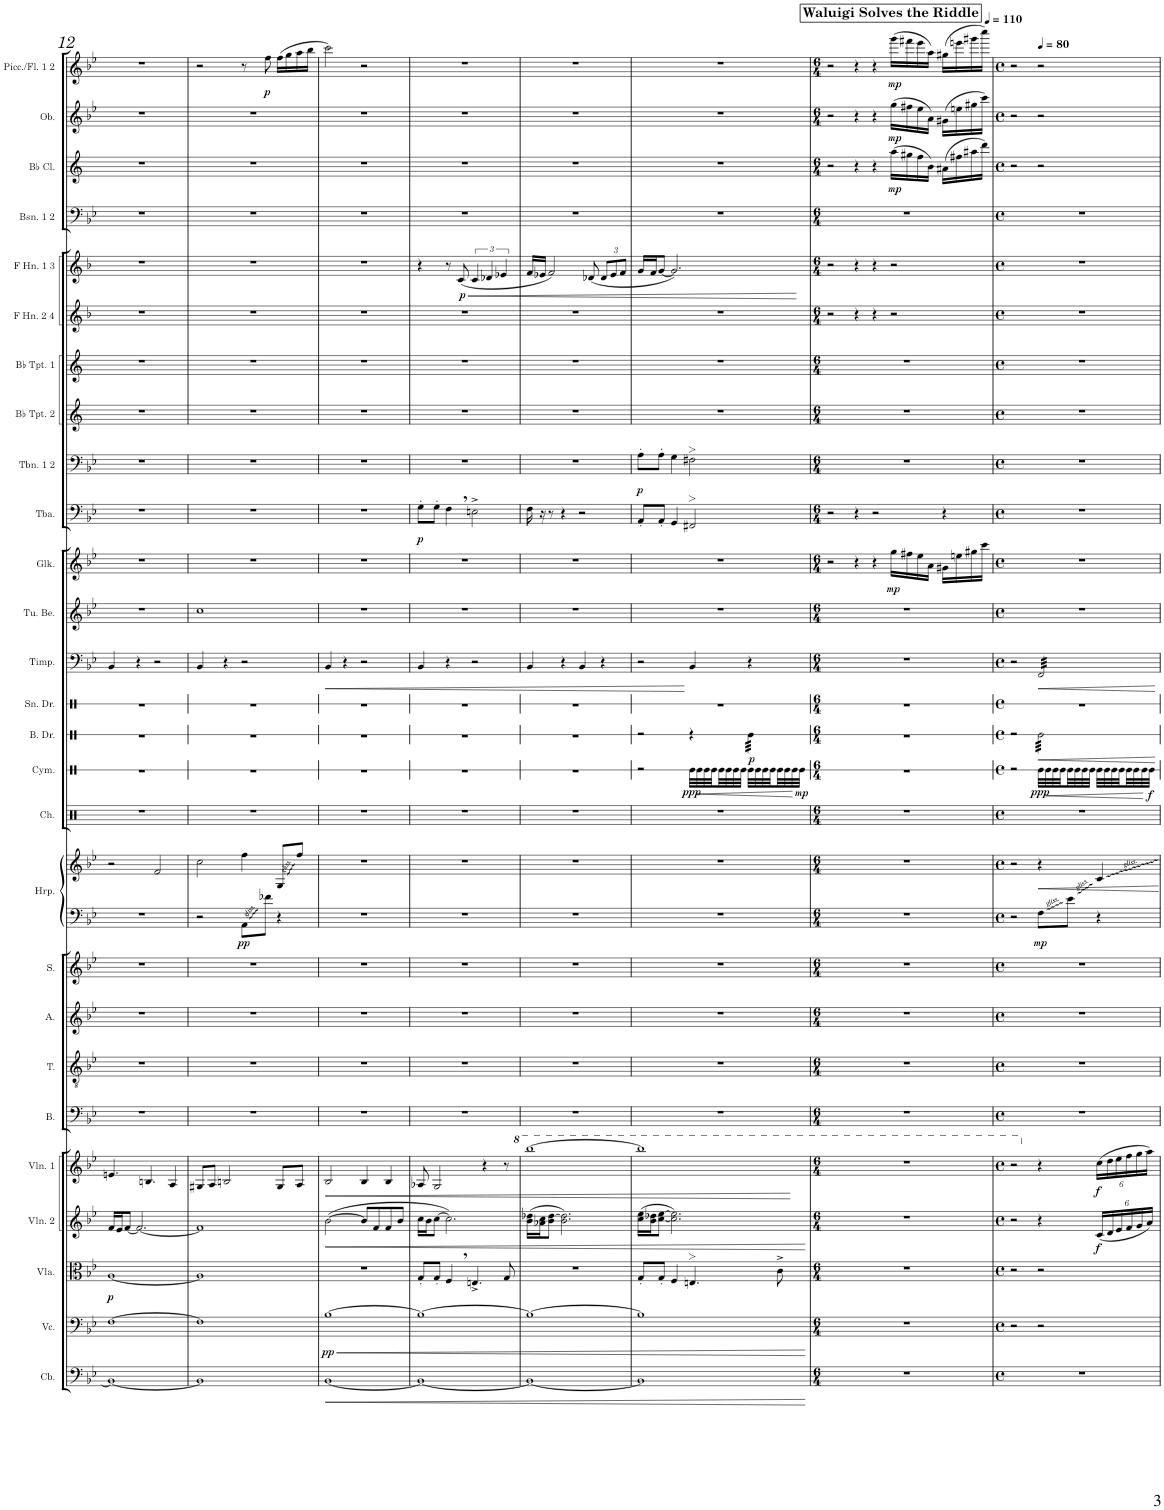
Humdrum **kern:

**kern	**dynam	**kern	**dynam	**kern	**dynam	**kern	**dynam	**kern	**dynam	**kern	**kern	**kern	**kern	**kern	**kern	**dynam	**kern	**kern	**dynam	**kern	**dynam	**kern	**kern	**dynam	**kern	**kern	**dynam	**kern	**dynam	**kern	**dynam	**kern	**kern	**kern	**kern	**dynam	**kern	**kern	**dynam	**kern	**dynam	**kern	**dynam
*part27	*part27	*part26	*part26	*part25	*part25	*part24	*part24	*part23	*part23	*part22	*part21	*part20	*part19	*part18	*part18	*part18	*part17	*part16	*part16	*part15	*part15	*part14	*part13	*part13	*part12	*part11	*part11	*part10	*part10	*part9	*part9	*part8	*part7	*part6	*part5	*part5	*part4	*part3	*part3	*part2	*part2	*part1	*part1
*staff28	*staff28	*staff27	*staff27	*staff26	*staff26	*staff25	*staff25	*staff24	*staff24	*staff23	*staff22	*staff21	*staff20	*staff19	*staff18	*staff18/19	*staff17	*staff16	*staff16	*staff15	*staff15	*staff14	*staff13	*staff13	*staff12	*staff11	*staff11	*staff10	*staff10	*staff9	*staff9	*staff8	*staff7	*staff6	*staff5	*staff5	*staff4	*staff3	*staff3	*staff2	*staff2	*staff1	*staff1
*I"Contrabass	*	*I"Violoncello	*	*I"Viola	*	*I"Violin 2	*	*I"Violin 1	*	*I"Bass	*I"Tenor	*I"Alto	*I"Soprano	*I"Harp	*	*	*I"Wind Chimes	*I"Cymbal	*	*I"Bass Drum	*	*I"Snare Drum	*I"Timpani	*	*I"Tubular Bells	*I"Glockenspiel	*	*I"Tuba	*	*I"Trombone 1 &amp; 2	*	*I"Bb Trumpet 2	*I"Bb Trumpet 1	*I"F Horn 2 &amp; 4	*I"F Horn 1 &amp; 3	*	*I"Bassoon 1 &amp; 2	*I"Bb Clarinet	*	*I"Oboe	*	*I"Piccolo/Flute 1 &amp; 2	*
*I'Cb.	*	*I'Vc.	*	*I'Vla.	*	*I'Vln. 2	*	*I'Vln. 1	*	*I'B.	*I'T.	*I'A.	*I'S.	*I'Hrp.	*	*	*I'Ch.	*I'Cym.	*	*I'B. Dr.	*	*I'Sn. Dr.	*I'Timp.	*	*I'Tu. Be.	*I'Glk.	*	*I'Tba.	*	*I'Tbn. 1 2	*	*I'Bb Tpt. 2	*I'Bb Tpt. 1	*I'F Hn. 2 4	*I'F Hn. 1 3	*	*I'Bsn. 1 2	*I'Bb Cl.	*	*I'Ob.	*	*I'Picc./Fl. 1 2	*
!!LO:PB:g=z
*clefF4	*	*clefF4	*	*clefC3	*	*clefG2	*	*clefG2	*	*clefF4	*clefGv2	*clefG2	*clefG2	*clefF4	*clefG2	*	*clefX	*clefX	*	*clefX	*	*clefX	*clefF4	*	*clefG2	*clefG2	*	*clefF4	*	*clefF4	*	*clefG2	*clefG2	*clefG2	*clefG2	*	*clefF4	*clefG2	*	*clefG2	*	*clefG2	*
*Trd7c12	*	*	*	*	*	*	*	*	*	*	*	*	*	*	*	*	*	*	*	*	*	*	*	*	*	*Trd-14c-24	*	*	*	*	*	*Trd1c2	*Trd1c2	*Trd4c7	*Trd4c7	*	*	*Trd1c2	*	*	*	*	*
*k[b-e-]	*	*k[b-e-]	*	*k[b-e-]	*	*k[b-e-]	*	*k[b-e-]	*	*k[b-e-]	*k[b-e-]	*k[b-e-]	*k[b-e-]	*k[b-e-]	*k[b-e-]	*	*k[]	*k[]	*	*k[]	*	*k[]	*k[b-e-]	*	*k[b-e-]	*k[b-e-]	*	*k[b-e-]	*	*k[b-e-]	*	*k[]	*k[]	*k[b-]	*k[b-]	*	*k[b-e-]	*k[]	*	*k[b-e-]	*	*k[b-e-]	*
*M4/4	*	*M4/4	*	*M4/4	*	*M4/4	*	*M4/4	*	*M4/4	*M4/4	*M4/4	*M4/4	*M4/4	*M4/4	*	*M4/4	*M4/4	*	*M4/4	*	*M4/4	*M4/4	*	*M4/4	*M4/4	*	*M4/4	*	*M4/4	*	*M4/4	*M4/4	*M4/4	*M4/4	*	*M4/4	*M4/4	*	*M4/4	*	*M4/4	*
=12	=12	=12	=12	=12	=12	=12	=12	=12	=12	=12	=12	=12	=12	=12	=12	=12	=12	=12	=12	=12	=12	=12	=12	=12	=12	=12	=12	=12	=12	=12	=12	=12	=12	=12	=12	=12	=12	=12	=12	=12	=12	=12	=12
!	!	!	!	!	!LO:DY:b	!	!	!	!	!	!	!	!	!	!	!	!	!	!	!	!	!	!	!	!	!	!	!	!	!	!	!	!	!	!	!	!	!	!	!	!	!	!
1BB-_	.	[1F	.	[1A	p	16f/LL	.	4.en/	.	1r	1r	1r	1r	1r	2r	.	1r	1r	.	1r	.	1r	4BB-/	.	1r	1r	.	1r	.	1r	.	1r	1r	1r	1r	.	1r	1r	.	1r	.	1r	.
.	.	.	.	.	.	16e-/J	.	.	.	.	.	.	.	.	.	.	.	.	.	.	.	.	.	.	.	.	.	.	.	.	.	.	.	.	.	.	.	.	.	.	.	.	.
.	.	.	.	.	.	[8f/J	.	.	.	.	.	.	.	.	.	.	.	.	.	.	.	.	.	.	.	.	.	.	.	.	.	.	.	.	.	.	.	.	.	.	.	.	.
.	.	.	.	.	.	2.f/_	.	.	.	.	.	.	.	.	.	.	.	.	.	.	.	.	4r	.	.	.	.	.	.	.	.	.	.	.	.	.	.	.	.	.	.	.	.
.	.	.	.	.	.	.	.	4.Bn/	.	.	.	.	.	.	.	.	.	.	.	.	.	.	.	.	.	.	.	.	.	.	.	.	.	.	.	.	.	.	.	.	.	.	.
.	.	.	.	.	.	.	.	.	.	.	.	.	.	.	2f/	.	.	.	.	.	.	.	2r	.	.	.	.	.	.	.	.	.	.	.	.	.	.	.	.	.	.	.	.
.	.	.	.	.	.	.	.	4A/	.	.	.	.	.	.	.	.	.	.	.	.	.	.	.	.	.	.	.	.	.	.	.	.	.	.	.	.	.	.	.	.	.	.	.
=13	=13	=13	=13	=13	=13	=13	=13	=13	=13	=13	=13	=13	=13	=13	=13	=13	=13	=13	=13	=13	=13	=13	=13	=13	=13	=13	=13	=13	=13	=13	=13	=13	=13	=13	=13	=13	=13	=13	=13	=13	=13	=13	=13
1BB-]	.	1F]	.	1A]	.	1f]	.	8G#X/L	.	1r	1r	1r	1r	2r	2cc\	.	1r	1r	.	1r	.	1r	4BB-/	.	1cc	1r	.	1r	.	1r	.	1r	1r	1r	1r	.	1r	1r	.	1r	.	2r	.
.	.	.	.	.	.	.	.	8A/J	.	.	.	.	.	.	.	.	.	.	.	.	.	.	.	.	.	.	.	.	.	.	.	.	.	.	.	.	.	.	.	.	.	.	.
.	.	.	.	.	.	.	.	2Bn/	.	.	.	.	.	.	.	.	.	.	.	.	.	.	4r	.	.	.	.	.	.	.	.	.	.	.	.	.	.	.	.	.	.	.	.
!	!	!	!	!	!	!	!	!	!	!	!	!	!	!	!	!LO:DY:b=2	!	!	!	!	!	!	!	!	!	!	!	!	!	!	!	!	!	!	!	!	!	!	!	!	!	!	!
.	.	.	.	.	.	.	.	.	.	.	.	.	.	8AA\L	4ff\	pp	.	.	.	.	.	.	2r	.	.	.	.	.	.	.	.	.	.	.	.	.	.	.	.	.	.	8r	.
!	!	!	!	!	!	!	!	!	!	!	!	!	!	!	!	!	!	!	!	!	!	!	!	!	!	!	!	!	!	!	!	!	!	!	!	!	!	!	!	!	!	!	!LO:DY:b
.	.	.	.	.	.	.	.	.	.	.	.	.	.	8f-X\J	.	.	.	.	.	.	.	.	.	.	.	.	.	.	.	.	.	.	.	.	.	.	.	.	.	.	.	8ff\	p
.	.	.	.	.	.	.	.	8G#/L	.	.	.	.	.	4r	8G/L	.	.	.	.	.	.	.	.	.	.	.	.	.	.	.	.	.	.	.	.	.	.	.	.	.	.	(16ff\LL	.
.	.	.	.	.	.	.	.	.	.	.	.	.	.	.	.	.	.	.	.	.	.	.	.	.	.	.	.	.	.	.	.	.	.	.	.	.	.	.	.	.	.	16gg\	.
.	.	.	.	.	.	.	.	8A/J	.	.	.	.	.	.	8ff/J	.	.	.	.	.	.	.	.	.	.	.	.	.	.	.	.	.	.	.	.	.	.	.	.	.	.	16aa\	.
.	.	.	.	.	.	.	.	.	.	.	.	.	.	.	.	.	.	.	.	.	.	.	.	.	.	.	.	.	.	.	.	.	.	.	.	.	.	.	.	.	.	16bb-\JJ	.
=14	=14	=14	=14	=14	=14	=14	=14	=14	=14	=14	=14	=14	=14	=14	=14	=14	=14	=14	=14	=14	=14	=14	=14	=14	=14	=14	=14	=14	=14	=14	=14	=14	=14	=14	=14	=14	=14	=14	=14	=14	=14	=14	=14
!	!LO:HP:b	!	!LO:HP:b	!	!	!	!LO:HP:b	!	!LO:HP:b	!	!	!	!	!	!	!	!	!	!	!	!	!	!	!LO:HP:b	!	!	!	!	!	!	!	!	!	!	!	!	!	!	!	!	!	!	!
!	!	!	!LO:DY:n=1:b	!	!	!	!	!	!	!	!	!	!	!	!	!	!	!	!	!	!	!	!	!	!	!	!	!	!	!	!	!	!	!	!	!	!	!	!	!	!	!	!
[1BB-	<	[1B-	< pp	1r	.	([2b-\	<	2B-/	<	1r	1r	1r	1r	1r	1r	.	1r	1r	.	1r	.	1r	4BB-/	<	1r	1r	.	1r	.	1r	.	1r	1r	1r	1r	.	1r	1r	.	1r	.	2ccc\)	.
.	.	.	.	.	.	.	.	.	.	.	.	.	.	.	.	.	.	.	.	.	.	.	4r	.	.	.	.	.	.	.	.	.	.	.	.	.	.	.	.	.	.	.	.
.	.	.	.	.	.	8b-/L]	.	4B-/	.	.	.	.	.	.	.	.	.	.	.	.	.	.	2r	.	.	.	.	.	.	.	.	.	.	.	.	.	.	.	.	.	.	2r	.
.	.	.	.	.	.	8f/	.	.	.	.	.	.	.	.	.	.	.	.	.	.	.	.	.	.	.	.	.	.	.	.	.	.	.	.	.	.	.	.	.	.	.	.	.
.	.	.	.	.	.	8f/	.	4B-/	.	.	.	.	.	.	.	.	.	.	.	.	.	.	.	.	.	.	.	.	.	.	.	.	.	.	.	.	.	.	.	.	.	.	.
.	.	.	.	.	.	8b-/J	.	.	.	.	.	.	.	.	.	.	.	.	.	.	.	.	.	.	.	.	.	.	.	.	.	.	.	.	.	.	.	.	.	.	.	.	.
=15	=15	=15	=15	=15	=15	=15	=15	=15	=15	=15	=15	=15	=15	=15	=15	=15	=15	=15	=15	=15	=15	=15	=15	=15	=15	=15	=15	=15	=15	=15	=15	=15	=15	=15	=15	=15	=15	=15	=15	=15	=15	=15	=15
!	!	!	!	!	!	!	!	!	!	!	!	!	!	!	!	!	!	!	!	!	!	!	!	!	!	!	!	!	!LO:DY:b	!	!	!	!	!	!	!	!	!	!	!	!	!	!
1BB-_	.	1B-_	.	8G'/L	.	16cc\LL	.	8A-X/	.	1r	1r	1r	1r	1r	1r	.	1r	1r	.	1r	.	1r	4BB-/	.	1r	1r	.	8G'\L	p	1r	.	1r	1r	1r	4r	.	1r	1r	.	1r	.	1r	.
.	.	.	.	.	.	16b-\J	.	.	.	.	.	.	.	.	.	.	.	.	.	.	.	.	.	.	.	.	.	.	.	.	.	.	.	.	.	.	.	.	.	.	.	.	.
.	.	.	.	8G'/J	.	[8cc\J	.	2G/	.	.	.	.	.	.	.	.	.	.	.	.	.	.	.	.	.	.	.	8G'\J	.	.	.	.	.	.	.	.	.	.	.	.	.	.	.
.	.	.	.	4F,/	.	2.cc\])	.	.	.	.	.	.	.	.	.	.	.	.	.	.	.	.	4r	.	.	.	.	4F,\	.	.	.	.	.	.	8r	.	.	.	.	.	.	.	.
!	!	!	!	!	!	!	!	!	!	!	!	!	!	!	!	!	!	!	!	!	!	!	!	!	!	!	!	!	!	!	!	!	!	!	!	!LO:HP:b	!	!	!	!	!	!	!
!	!	!	!	!	!	!	!	!	!	!	!	!	!	!	!	!	!	!	!	!	!	!	!	!	!	!	!	!	!	!	!	!	!	!	!	!LO:DY:n=1:b	!	!	!	!	!	!	!
.	.	.	.	.	.	.	.	.	.	.	.	.	.	.	.	.	.	.	.	.	.	.	.	.	.	.	.	.	.	.	.	.	.	.	(8c/	< p	.	.	.	.	.	.	.
.	.	.	.	4.En^/	.	.	.	.	.	.	.	.	.	.	.	.	.	.	.	.	.	.	2r	.	.	.	.	2En^\	.	.	.	.	.	.	6c/	.	.	.	.	.	.	.	.
.	.	.	.	.	.	.	.	4r	.	.	.	.	.	.	.	.	.	.	.	.	.	.	.	.	.	.	.	.	.	.	.	.	.	.	.	.	.	.	.	.	.	.	.
.	.	.	.	.	.	.	.	.	.	.	.	.	.	.	.	.	.	.	.	.	.	.	.	.	.	.	.	.	.	.	.	.	.	.	6d-X/	.	.	.	.	.	.	.	.
.	.	.	.	.	.	.	.	.	.	.	.	.	.	.	.	.	.	.	.	.	.	.	.	.	.	.	.	.	.	.	.	.	.	.	6e-X/	.	.	.	.	.	.	.	.
*	*	*	*	*	*	*	*	*8va	*	*	*	*	*	*	*	*	*	*	*	*	*	*	*	*	*	*	*	*	*	*	*	*	*	*	*	*	*	*	*	*	*	*	*
.	.	.	.	8G/	.	.	.	8r	.	.	.	.	.	.	.	.	.	.	.	.	.	.	.	.	.	.	.	.	.	.	.	.	.	.	.	.	.	.	.	.	.	.	.
=16	=16	=16	=16	=16	=16	=16	=16	=16	=16	=16	=16	=16	=16	=16	=16	=16	=16	=16	=16	=16	=16	=16	=16	=16	=16	=16	=16	=16	=16	=16	=16	=16	=16	=16	=16	=16	=16	=16	=16	=16	=16	=16	=16
1BB-_	.	1B-_	.	1r	.	(16b-\ 16dd-X\LL	.	[1bbb-	.	1r	1r	1r	1r	1r	1r	.	1r	1r	.	1r	.	1r	4BB-/	.	1r	1r	.	16F\	.	1r	.	1r	1r	1r	16f/LL	.	1r	1r	.	1r	.	1r	.
.	.	.	.	.	.	16a-X\ 16cc\J	.	.	.	.	.	.	.	.	.	.	.	.	.	.	.	.	.	.	.	.	.	16r	.	.	.	.	.	.	16e-X/JJ	.	.	.	.	.	.	.	.
.	.	.	.	.	.	8b-\ [8dd-\J	.	.	.	.	.	.	.	.	.	.	.	.	.	.	.	.	.	.	.	.	.	8r	.	.	.	.	.	.	2f/)	.	.	.	.	.	.	.	.
.	.	.	.	.	.	2.b-\ 2.dd-\])	.	.	.	.	.	.	.	.	.	.	.	.	.	.	.	.	4r	.	.	.	.	4r	.	.	.	.	.	.	.	.	.	.	.	.	.	.	.
.	.	.	.	.	.	.	.	.	.	.	.	.	.	.	.	.	.	.	.	.	.	.	4BB-/	.	.	.	.	2r	.	.	.	.	.	.	.	.	.	.	.	.	.	.	.
.	.	.	.	.	.	.	.	.	.	.	.	.	.	.	.	.	.	.	.	.	.	.	.	.	.	.	.	.	.	.	.	.	.	.	(8d-X/	.	.	.	.	.	.	.	.
*	*	*	*	*	*	*	*	*	*	*	*	*	*	*	*	*	*	*	*	*	*	*	*	*	*	*	*	*	*	*	*	*	*	*	*Xbrackettup	*	*	*	*	*	*	*	*
.	.	.	.	.	.	.	.	.	.	.	.	.	.	.	.	.	.	.	.	.	.	.	4r	.	.	.	.	.	.	.	.	.	.	.	12d-/L	.	.	.	.	.	.	.	.
.	.	.	.	.	.	.	.	.	.	.	.	.	.	.	.	.	.	.	.	.	.	.	.	.	.	.	.	.	.	.	.	.	.	.	12e-/	.	.	.	.	.	.	.	.
.	.	.	.	.	.	.	.	.	.	.	.	.	.	.	.	.	.	.	.	.	.	.	.	.	.	.	.	.	.	.	.	.	.	.	12f/J	.	.	.	.	.	.	.	.
=17	=17	=17	=17	=17	=17	=17	=17	=17	=17	=17	=17	=17	=17	=17	=17	=17	=17	=17	=17	=17	=17	=17	=17	=17	=17	=17	=17	=17	=17	=17	=17	=17	=17	=17	=17	=17	=17	=17	=17	=17	=17	=17	=17
!	!	!	!	!	!	!	!	!	!	!	!	!	!	!	!	!	!	!	!	!	!	!	!	!	!	!	!	!	!	!	!LO:DY:b	!	!	!	!	!	!	!	!	!	!	!	!
1BB-]	.	1B-]	.	8G'/L	.	(16cc\ 16ee-\LL	.	1bbb-]	.	1r	1r	1r	1r	1r	1r	.	1r	2r	.	2r	.	1r	2r	.	1r	1r	.	8AA'/L	.	8A'\L	p	1r	1r	1r	16g/LL	.	1r	1r	.	1r	.	1r	.
.	.	.	.	.	.	16b-\ 16dd-X\J	.	.	.	.	.	.	.	.	.	.	.	.	.	.	.	.	.	.	.	.	.	.	.	.	.	.	.	.	16f/J	.	.	.	.	.	.	.	.
.	.	.	.	8G'/J	.	[8cc\ [8ee-\J	.	.	.	.	.	.	.	.	.	.	.	.	.	.	.	.	.	.	.	.	.	8AA'/J	.	8A'\J	.	.	.	.	[8g/J	.	.	.	.	.	.	.	.
.	.	.	.	4F/	.	2.cc\] 2.ee-\])	.	.	.	.	.	.	.	.	.	.	.	.	.	.	.	.	.	.	.	.	.	4GG/	.	4G\	.	.	.	.	2.g/])	.	.	.	.	.	.	.	.
!	!	!	!	!	!	!	!	!	!	!	!	!	!	!	!	!	!	!	!LO:DY:b	!	!	!	!	!	!	!	!	!	!	!	!	!	!	!	!	!	!	!	!	!	!	!	!
.	.	.	.	4.En>/	.	.	.	.	.	.	.	.	.	.	.	.	.	32Re\LLL	ppp	4r	.	.	4BB-/	[	.	.	.	2FF#X>/	.	2F#X>\	.	.	.	.	.	.	.	.	.	.	.	.	.
!	!	!	!	!	!	!	!	!	!	!	!	!	!	!	!	!	!	!	!LO:HP:b	!	!	!	!	!	!	!	!	!	!	!	!	!	!	!	!	!	!	!	!	!	!	!	!
.	.	.	.	.	.	.	.	.	.	.	.	.	.	.	.	.	.	32Re\	<	.	.	.	.	.	.	.	.	.	.	.	.	.	.	.	.	.	.	.	.	.	.	.	.
.	.	.	.	.	.	.	.	.	.	.	.	.	.	.	.	.	.	32Re\	.	.	.	.	.	.	.	.	.	.	.	.	.	.	.	.	.	.	.	.	.	.	.	.	.
.	.	.	.	.	.	.	.	.	.	.	.	.	.	.	.	.	.	32Re\	.	.	.	.	.	.	.	.	.	.	.	.	.	.	.	.	.	.	.	.	.	.	.	.	.
.	.	.	.	.	.	.	.	.	.	.	.	.	.	.	.	.	.	32Re\	.	.	.	.	.	.	.	.	.	.	.	.	.	.	.	.	.	.	.	.	.	.	.	.	.
.	.	.	.	.	.	.	.	.	.	.	.	.	.	.	.	.	.	32Re\	.	.	.	.	.	.	.	.	.	.	.	.	.	.	.	.	.	.	.	.	.	.	.	.	.
.	.	.	.	.	.	.	.	.	.	.	.	.	.	.	.	.	.	32Re\	.	.	.	.	.	.	.	.	.	.	.	.	.	.	.	.	.	.	.	.	.	.	.	.	.
.	.	.	.	.	.	.	.	.	.	.	.	.	.	.	.	.	.	32Re\JJJ	.	.	.	.	.	.	.	.	.	.	.	.	.	.	.	.	.	.	.	.	.	.	.	.	.
!	!	!	!	!	!	!	!	!	!	!	!	!	!	!	!	!	!	!	!	!	!LO:DY:b	!	!	!	!	!	!	!	!	!	!	!	!	!	!	!	!	!	!	!	!	!	!
*	*	*	*	*	*	*	*	*	*	*	*	*	*	*	*	*	*	*	*	*tremolo	*	*	*	*	*	*	*	*	*	*	*	*	*	*	*	*	*	*	*	*	*	*	*
.	.	.	.	.	.	.	.	.	.	.	.	.	.	.	.	.	.	32Re\LLL	.	32Re\LLL	p	.	4r	.	.	.	.	.	.	.	.	.	.	.	.	.	.	.	.	.	.	.	.
.	.	.	.	.	.	.	.	.	.	.	.	.	.	.	.	.	.	32Re\	.	32Re\	.	.	.	.	.	.	.	.	.	.	.	.	.	.	.	.	.	.	.	.	.	.	.
.	.	.	.	.	.	.	.	.	.	.	.	.	.	.	.	.	.	32Re\	.	32Re\	.	.	.	.	.	.	.	.	.	.	.	.	.	.	.	.	.	.	.	.	.	.	.
.	.	.	.	.	.	.	.	.	.	.	.	.	.	.	.	.	.	32Re\	.	32Re\	.	.	.	.	.	.	.	.	.	.	.	.	.	.	.	.	.	.	.	.	.	.	.
.	.	.	.	8c^\	.	.	.	.	.	.	.	.	.	.	.	.	.	32Re\	.	32Re\	.	.	.	.	.	.	.	.	.	.	.	.	.	.	.	.	.	.	.	.	.	.	.
.	.	.	.	.	.	.	.	.	.	.	.	.	.	.	.	.	.	32Re\	.	32Re\	.	.	.	.	.	.	.	.	.	.	.	.	.	.	.	.	.	.	.	.	.	.	.
.	.	.	.	.	.	.	.	.	.	.	.	.	.	.	.	.	.	32Re\	.	32Re\	.	.	.	.	.	.	.	.	.	.	.	.	.	.	.	.	.	.	.	.	.	.	.
!	!	!	!	!	!	!	!	!	!	!	!	!	!	!	!	!	!	!	!LO:DY:n=1:b	!	!	!	!	!	!	!	!	!	!	!	!	!	!	!	!	!	!	!	!	!	!	!	!
.	.	.	.	.	.	.	.	.	.	.	.	.	.	.	.	.	.	32Re\JJJ	[ mp	32Re\JJJ	.	.	.	.	.	.	.	.	.	.	.	.	.	.	.	.	.	.	.	.	.	.	.
.	[	.	[	.	.	.	[	.	[	.	.	.	.	.	.	.	.	.	.	.	.	.	.	.	.	.	.	.	.	.	.	.	.	.	.	[	.	.	.	.	.	.	.
!!LO:REH:place=s1:a:B:cj:fs=14:t=Waluigi Solves the Riddle:qo=4
=18	=18	=18	=18	=18	=18	=18	=18	=18	=18	=18	=18	=18	=18	=18	=18	=18	=18	=18	=18	=18	=18	=18	=18	=18	=18	=18	=18	=18	=18	=18	=18	=18	=18	=18	=18	=18	=18	=18	=18	=18	=18	=18	=18
*M6/4	*	*M6/4	*	*M6/4	*	*M6/4	*	*M6/4	*	*M6/4	*M6/4	*M6/4	*M6/4	*M6/4	*M6/4	*	*M6/4	*M6/4	*	*M6/4	*	*M6/4	*M6/4	*	*M6/4	*M6/4	*	*M6/4	*	*M6/4	*	*M6/4	*M6/4	*M6/4	*M6/4	*	*M6/4	*M6/4	*	*M6/4	*	*M6/4	*
1.r	.	1.r	.	1.r	.	1.r	.	1.r	.	1.r	1.r	1.r	1.r	1.r	1.r	.	1.r	1.r	.	1.r	.	1.r	1.r	.	1.r	2r	.	2r	.	1.r	.	1.r	1.r	2r	2r	.	1.r	2r	.	2r	.	2r	.
.	.	.	.	.	.	.	.	.	.	.	.	.	.	.	.	.	.	.	.	.	.	.	.	.	.	4r	.	4r	.	.	.	.	.	4r	4r	.	.	4r	.	4r	.	4r	.
.	.	.	.	.	.	.	.	.	.	.	.	.	.	.	.	.	.	.	.	.	.	.	.	.	.	4r	.	2r	.	.	.	.	.	4r	4r	.	.	4r	.	4r	.	4r	.
*	*	*	*	*	*	*	*	*	*	*	*	*	*	*	*	*	*	*	*	*	*	*	*	*	*	*	*	*	*	*	*	*	*	*	*	*	*	*	*	*	*	*MM110	*
!	!	!	!	!	!	!	!	!	!	!	!	!	!	!	!	!	!	!	!	!	!	!	!	!	!	!	!LO:DY:b	!	!	!	!	!	!	!	!	!	!	!	!LO:DY:b	!	!LO:DY:b	!	!LO:DY:b
.	.	.	.	.	.	.	.	.	.	.	.	.	.	.	.	.	.	.	.	.	.	.	.	.	.	16gg\LL	mp	.	.	.	.	.	.	2r	2r	.	.	(16aa\LL	mp	(16gg\LL	mp	(16ggg\LL	mp
.	.	.	.	.	.	.	.	.	.	.	.	.	.	.	.	.	.	.	.	.	.	.	.	.	.	16ff#X\	.	.	.	.	.	.	.	.	.	.	.	16gg#X\	.	16ff#X\	.	16fff#X\	.
.	.	.	.	.	.	.	.	.	.	.	.	.	.	.	.	.	.	.	.	.	.	.	.	.	.	16ee-\	.	.	.	.	.	.	.	.	.	.	.	16ff\	.	16ee-\	.	16eee-\	.
.	.	.	.	.	.	.	.	.	.	.	.	.	.	.	.	.	.	.	.	.	.	.	.	.	.	16a\JJ	.	.	.	.	.	.	.	.	.	.	.	16b\JJ)	.	16a\JJ)	.	16aa\JJ)	.
.	.	.	.	.	.	.	.	.	.	.	.	.	.	.	.	.	.	.	.	.	.	.	.	.	.	16g#X\LL	.	4r	.	.	.	.	.	.	.	.	.	(16a#X\LL	.	(16g#X\LL	.	(16gg#X\LL	.
.	.	.	.	.	.	.	.	.	.	.	.	.	.	.	.	.	.	.	.	.	.	.	.	.	.	16een\	.	.	.	.	.	.	.	.	.	.	.	16ff#X\	.	16een\	.	16eeen\	.
.	.	.	.	.	.	.	.	.	.	.	.	.	.	.	.	.	.	.	.	.	.	.	.	.	.	16gg#X\	.	.	.	.	.	.	.	.	.	.	.	16aa#X\	.	16gg#X\	.	16ggg#X\	.
.	.	.	.	.	.	.	.	.	.	.	.	.	.	.	.	.	.	.	.	.	.	.	.	.	.	16ccc\JJ	.	.	.	.	.	.	.	.	.	.	.	16ddd\JJ)	.	16ccc\JJ)	.	16cccc\JJ)	.
=19	=19	=19	=19	=19	=19	=19	=19	=19	=19	=19	=19	=19	=19	=19	=19	=19	=19	=19	=19	=19	=19	=19	=19	=19	=19	=19	=19	=19	=19	=19	=19	=19	=19	=19	=19	=19	=19	=19	=19	=19	=19	=19	=19
*M4/4	*	*M4/4	*	*M4/4	*	*M4/4	*	*M4/4	*	*M4/4	*M4/4	*M4/4	*M4/4	*M4/4	*M4/4	*	*M4/4	*M4/4	*	*M4/4	*	*M4/4	*M4/4	*	*M4/4	*M4/4	*	*M4/4	*	*M4/4	*	*M4/4	*M4/4	*M4/4	*M4/4	*	*M4/4	*M4/4	*	*M4/4	*	*M4/4	*
*met(c)	*	*met(c)	*	*met(c)	*	*met(c)	*	*met(c)	*	*met(c)	*met(c)	*met(c)	*met(c)	*met(c)	*met(c)	*	*met(c)	*met(c)	*	*met(c)	*	*met(c)	*met(c)	*	*met(c)	*met(c)	*	*met(c)	*	*met(c)	*	*met(c)	*met(c)	*met(c)	*met(c)	*	*met(c)	*met(c)	*	*met(c)	*	*met(c)	*
1r	.	2r	.	2r	.	2r	.	2r	.	1r	1r	1r	1r	2r	2r	.	1r	2r	.	2r	.	1r	2r	.	1r	1r	.	1r	.	1r	.	1r	1r	1r	1r	.	1r	2r	.	2r	.	2r	.
*	*	*	*	*	*	*	*	*X8va	*	*	*	*	*	*	*	*	*	*	*	*	*	*	*	*	*	*	*	*	*	*	*	*	*	*	*	*	*	*	*	*	*	*	*
*	*	*	*	*	*	*	*	*	*	*	*	*	*	*	*	*	*	*	*	*	*	*	*	*	*	*	*	*	*	*	*	*	*	*	*	*	*	*	*	*	*	*MM80	*
!	!	!	!	!	!	!	!	!	!	!	!	!	!	!	!	!LO:DY:b=2	!	!	!LO:DY:b	!	!LO:HP:b	!	!	!LO:HP:b	!	!	!	!	!	!	!	!	!	!	!	!	!	!	!	!	!	!	!
*	*	*	*	*	*	*	*	*	*	*	*	*	*	*	*	*	*	*	*	*	*	*	*tremolo	*	*	*	*	*	*	*	*	*	*	*	*	*	*	*	*	*	*	*	*
.	.	2r	.	2r	.	4r	.	4r	.	.	.	.	.	8F\L	4r	mp	.	32Re\LLL	ppp	32Re\LLL	<	.	32FF/LLL	<	.	.	.	.	.	.	.	.	.	.	.	.	.	2r	.	2r	.	2r	.
!	!	!	!	!	!	!	!	!	!	!	!	!	!	!	!	!	!	!	!LO:HP:b	!	!	!	!	!	!	!	!	!	!	!	!	!	!	!	!	!	!	!	!	!	!	!	!
.	.	.	.	.	.	.	.	.	.	.	.	.	.	.	.	.	.	32Re\	<	32Re\	.	.	32FF/	.	.	.	.	.	.	.	.	.	.	.	.	.	.	.	.	.	.	.	.
.	.	.	.	.	.	.	.	.	.	.	.	.	.	.	.	.	.	32Re\	.	32Re\	.	.	32FF/	.	.	.	.	.	.	.	.	.	.	.	.	.	.	.	.	.	.	.	.
.	.	.	.	.	.	.	.	.	.	.	.	.	.	.	.	.	.	32Re\	.	32Re\	.	.	32FF/	.	.	.	.	.	.	.	.	.	.	.	.	.	.	.	.	.	.	.	.
.	.	.	.	.	.	.	.	.	.	.	.	.	.	8e-\J	.	.	.	32Re\	.	32Re\	.	.	32FF/	.	.	.	.	.	.	.	.	.	.	.	.	.	.	.	.	.	.	.	.
.	.	.	.	.	.	.	.	.	.	.	.	.	.	.	.	.	.	32Re\	.	32Re\	.	.	32FF/	.	.	.	.	.	.	.	.	.	.	.	.	.	.	.	.	.	.	.	.
.	.	.	.	.	.	.	.	.	.	.	.	.	.	.	.	.	.	32Re\	.	32Re\	.	.	32FF/	.	.	.	.	.	.	.	.	.	.	.	.	.	.	.	.	.	.	.	.
.	.	.	.	.	.	.	.	.	.	.	.	.	.	.	.	.	.	32Re\JJJ	.	32Re\	.	.	32FF/	.	.	.	.	.	.	.	.	.	.	.	.	.	.	.	.	.	.	.	.
*	*	*	*	*	*	*Xbrackettup	*	*Xbrackettup	*	*	*	*	*	*	*	*	*	*	*	*	*	*	*	*	*	*	*	*	*	*	*	*	*	*	*	*	*	*	*	*	*	*	*
!	!	!	!	!	!	!	!LO:DY:b	!	!LO:DY:b	!	!	!	!	!	!	!	!	!	!	!	!	!	!	!	!	!	!	!	!	!	!	!	!	!	!	!	!	!	!	!	!	!	!
.	.	.	.	.	.	(24c/LL	f	(24cc\LL	f	.	.	.	.	4r	4c/	.	.	32Re\LLL	.	32Re\	.	.	32FF/	.	.	.	.	.	.	.	.	.	.	.	.	.	.	.	.	.	.	.	.
.	.	.	.	.	.	.	.	.	.	.	.	.	.	.	.	.	.	32Re\	.	32Re\	.	.	32FF/	.	.	.	.	.	.	.	.	.	.	.	.	.	.	.	.	.	.	.	.
.	.	.	.	.	.	24d/	.	24dd\	.	.	.	.	.	.	.	.	.	.	.	.	.	.	.	.	.	.	.	.	.	.	.	.	.	.	.	.	.	.	.	.	.	.	.
.	.	.	.	.	.	.	.	.	.	.	.	.	.	.	.	.	.	32Re\	.	32Re\	.	.	32FF/	.	.	.	.	.	.	.	.	.	.	.	.	.	.	.	.	.	.	.	.
.	.	.	.	.	.	24e-/	.	24ee-\	.	.	.	.	.	.	.	.	.	.	.	.	.	.	.	.	.	.	.	.	.	.	.	.	.	.	.	.	.	.	.	.	.	.	.
.	.	.	.	.	.	.	.	.	.	.	.	.	.	.	.	.	.	32Re\	.	32Re\	.	.	32FF/	.	.	.	.	.	.	.	.	.	.	.	.	.	.	.	.	.	.	.	.
.	.	.	.	.	.	24f/	.	24ff\	.	.	.	.	.	.	.	.	.	32Re\	.	32Re\	.	.	32FF/	.	.	.	.	.	.	.	.	.	.	.	.	.	.	.	.	.	.	.	.
.	.	.	.	.	.	.	.	.	.	.	.	.	.	.	.	.	.	32Re\	.	32Re\	.	.	32FF/	.	.	.	.	.	.	.	.	.	.	.	.	.	.	.	.	.	.	.	.
.	.	.	.	.	.	24g/	.	24gg\	.	.	.	.	.	.	.	.	.	.	.	.	.	.	.	.	.	.	.	.	.	.	.	.	.	.	.	.	.	.	.	.	.	.	.
.	.	.	.	.	.	.	.	.	.	.	.	.	.	.	.	.	.	32Re\	.	32Re\	.	.	32FF/	.	.	.	.	.	.	.	.	.	.	.	.	.	.	.	.	.	.	.	.
.	.	.	.	.	.	24a/JJ)	.	24aa\JJ)	.	.	.	.	.	.	.	.	.	.	.	.	.	.	.	.	.	.	.	.	.	.	.	.	.	.	.	.	.	.	.	.	.	.	.
!	!	!	!	!	!	!	!	!	!	!	!	!	!	!	!	!	!	!	!LO:DY:n=1:b	!	!	!	!	!	!	!	!	!	!	!	!	!	!	!	!	!	!	!	!	!	!	!	!
.	.	.	.	.	.	.	.	.	.	.	.	.	.	.	.	.	.	32Re\JJJ	[ f	32Re\JJJ	.	.	32FF/JJJ	.	.	.	.	.	.	.	.	.	.	.	.	.	.	.	.	.	.	.	.
*	*	*	*	*	*	*	*	*	*	*	*	*	*	*	*	*	*	*	*	*	*	*	*Xtremolo	*	*	*	*	*	*	*	*	*	*	*	*	*	*	*	*	*	*	*	*
*	*	*	*	*	*	*	*	*	*	*	*	*	*	*	*	*	*	*	*	*Xtremolo	*	*	*	*	*	*	*	*	*	*	*	*	*	*	*	*	*	*	*	*	*	*	*
.	.	.	.	.	.	.	.	.	.	.	.	.	.	.	.	.	.	.	.	.	[	.	.	[	.	.	.	.	.	.	.	.	.	.	.	.	.	.	.	.	.	.	.
=	=	=	=	=	=	=	=	=	=	=	=	=	=	=	=	=	=	=	=	=	=	=	=	=	=	=	=	=	=	=	=	=	=	=	=	=	=	=	=	=	=	=	=
*-	*-	*-	*-	*-	*-	*-	*-	*-	*-	*-	*-	*-	*-	*-	*-	*-	*-	*-	*-	*-	*-	*-	*-	*-	*-	*-	*-	*-	*-	*-	*-	*-	*-	*-	*-	*-	*-	*-	*-	*-	*-	*-	*-
